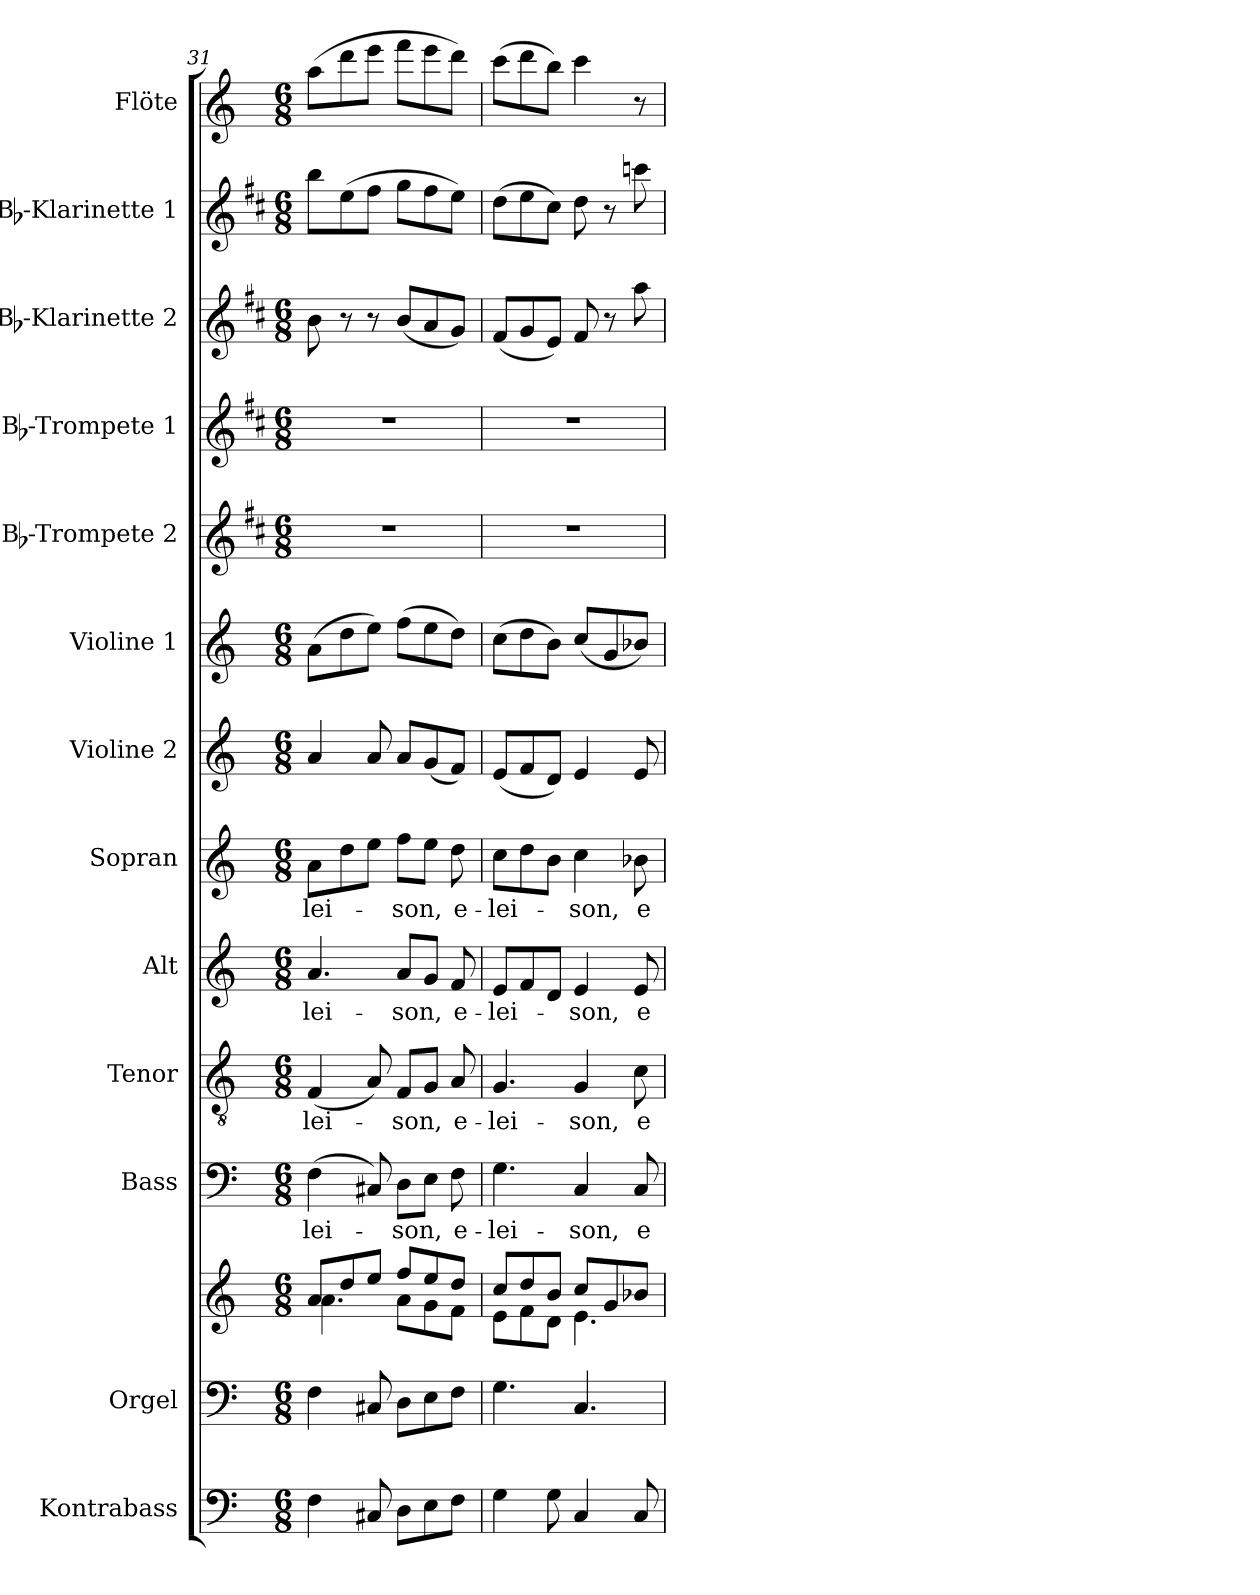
**kern	**kern	**kern	**kern	**text	**kern	**text	**kern	**text	**kern	**text	**kern	**kern	**kern	**kern	**kern	**kern	**kern
*part13	*part12	*part12	*part11	*part11	*part10	*part10	*part9	*part9	*part8	*part8	*part7	*part6	*part5	*part4	*part3	*part2	*part1
*staff14	*staff13	*staff12	*staff11	*staff11	*staff10	*staff10	*staff9	*staff9	*staff8	*staff8	*staff7	*staff6	*staff5	*staff4	*staff3	*staff2	*staff1
*I"Kontrabass	*I"Orgel	*	*I"Bass	*	*I"Tenor	*	*I"Alt	*	*I"Sopran	*	*I"Violine 2	*I"Violine 1	*I"Bb-Trompete 2	*I"Bb-Trompete 1	*I"Bb-Klarinette 2	*I"Bb-Klarinette 1	*I"Flöte
*I'Kb.	*I'Org.	*	*I'B.	*	*I'T.	*	*I'A.	*	*I'S.	*	*I'Vl. 2	*I'Vl. 1	*I'Bb Trp. 2	*I'Bb Trp. 1	*I'Bb Kl. 2	*I'Bb Kl. 1	*I'Fl.
*clefF4	*clefF4	*clefG2	*clefF4	*	*clefGv2	*	*clefG2	*	*clefG2	*	*clefG2	*clefG2	*clefG2	*clefG2	*clefG2	*clefG2	*clefG2
*ITrd7c12	*	*	*	*	*	*	*	*	*	*	*	*	*ITrd1c2	*ITrd1c2	*ITrd1c2	*ITrd1c2	*
*k[]	*k[]	*k[]	*k[]	*	*k[]	*	*k[]	*	*k[]	*	*k[]	*k[]	*k[]	*k[]	*k[]	*k[]	*k[]
*C:	*C:	*C:	*C:	*	*C:	*	*C:	*	*C:	*	*C:	*C:	*C:	*C:	*C:	*C:	*C:
*M6/8	*M6/8	*M6/8	*M6/8	*	*M6/8	*	*M6/8	*	*M6/8	*	*M6/8	*M6/8	*M6/8	*M6/8	*M6/8	*M6/8	*M6/8
=31	=31	=31	=31	=31	=31	=31	=31	=31	=31	=31	=31	=31	=31	=31	=31	=31	=31
*	*	*^	*	*	*	*	*	*	*	*	*	*	*	*	*	*	*
!	!	!	!	!	!LO:LY:b	!	!LO:LY:b	!	!LO:LY:b	!	!LO:LY:b	!	!	!	!	!	!	!
4FF\	4F\	8a/L	4.a\	(>4F\	-lei-	(<4F/	-lei-	4.a/	-lei-	8a\L	-lei-	4a/	(>8a\L	2.r	2.r	8a\	8aa\L	(>8aa\L
.	.	8dd/	.	.	.	.	.	.	.	8dd\	.	.	8dd\	.	.	8r	(>8dd\	8ddd\
8CC#X/	8C#X/	8ee/J	.	8C#X/)	.	8A/)	.	.	.	8ee\J	.	8a/	8ee\J)	.	.	8r	8ee\J	8eee\J
!	!	!	!	!	!LO:LY:b	!	!LO:LY:b	!	!LO:LY:b	!	!LO:LY:b	!	!	!	!	!	!	!
8DD\L	8D\L	8ff/L	8a\L	8D\L	-son,	8F/L	-son,	8a/L	-son,	8ff\L	-son,	8a/L	(>8ff\L	.	.	(<8a/L	8ff\L	8fff\L
8EE\	8E\	8ee/	8g\	8E\J	.	8G/J	.	8g/J	.	8ee\J	.	(<8g/	8ee\	.	.	8g/	8ee\	8eee\
!	!	!	!	!	!LO:LY:b	!	!LO:LY:b	!	!LO:LY:b	!	!LO:LY:b	!	!	!	!	!	!	!
8FF\J	8F\J	8dd/J	8f\J	8F\	e-	8A/	e-	8f/	e-	8dd\	e-	8f/J)	8dd\J)	.	.	8f/J)	8dd\J)	8ddd\J)
=32	=32	=32	=32	=32	=32	=32	=32	=32	=32	=32	=32	=32	=32	=32	=32	=32	=32	=32
!	!	!	!	!	!LO:LY:b	!	!LO:LY:b	!	!LO:LY:b	!	!LO:LY:b	!	!	!	!	!	!	!
4GG\	4.G\	8cc/L	8e\L	4.G\	-lei-	4.G/	-lei-	8e/L	-lei-	8cc\L	-lei-	(<8e/L	(>8cc\L	2.r	2.r	(<8e/L	(>8cc\L	(>8ccc\L
.	.	8dd/	8f\	.	.	.	.	8f/	.	8dd\	.	8f/	8dd\	.	.	8f/	8dd\	8ddd\
8GG\	.	8b/J	8d\J	.	.	.	.	8d/J	.	8b\J	.	8d/J)	8b\J)	.	.	8d/J)	8b\J)	8bb\J)
!	!	!	!	!	!LO:LY:b	!	!LO:LY:b	!	!LO:LY:b	!	!LO:LY:b	!	!	!	!	!	!	!
4CC/	4.C/	8cc/L	4.e\	4C/	-son,	4G/	-son,	4e/	-son,	4cc\	-son,	4e/	(<8cc/L	.	.	8e/	8cc\	4ccc\
.	.	8g/	.	.	.	.	.	.	.	.	.	.	8g/	.	.	8r	8r	.
!	!	!	!	!	!LO:LY:b	!	!LO:LY:b	!	!LO:LY:b	!	!LO:LY:b	!	!	!	!	!	!	!
8CC/	.	8b-X/J	.	8C/	e-	8c\	e-	8e/	e-	8b-X\	e-	8e/	8b-X/J)	.	.	8gg\	8bb-X\	8r
*	*	*v	*v	*	*	*	*	*	*	*	*	*	*	*	*	*	*	*
=	=	=	=	=	=	=	=	=	=	=	=	=	=	=	=	=	=
*-	*-	*-	*-	*-	*-	*-	*-	*-	*-	*-	*-	*-	*-	*-	*-	*-	*-
